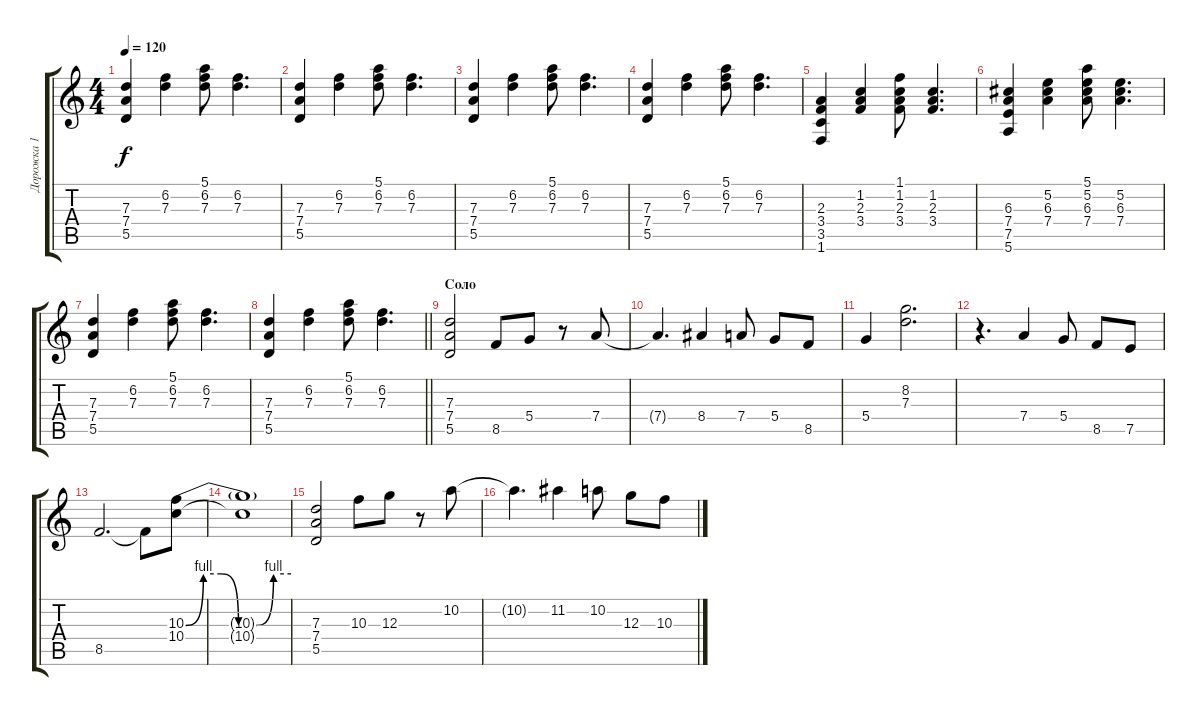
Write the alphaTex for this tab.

\track ("Дорожка 1" "Дорожка 1") {instrument electricguitarclean}
\staff {score tabs}
\tuning (E4 B3 G3 D3 A2 E2) {hide}
\ts (4 4)
\tempo 120
\clef g2
\ks c
(7.3 7.4 5.5).4{dy f} (6.2 7.3).4 (5.1 6.2 7.3).8 (6.2 7.3).4{d} |
(7.3 7.4 5.5).4 (6.2 7.3).4 (5.1 6.2 7.3).8 (6.2 7.3).4{d} |
(7.3 7.4 5.5).4 (6.2 7.3).4 (5.1 6.2 7.3).8 (6.2 7.3).4{d} |
(7.3 7.4 5.5).4 (6.2 7.3).4 (5.1 6.2 7.3).8 (6.2 7.3).4{d} |
(2.3 3.4 3.5 1.6).4 (1.2 2.3 3.4).4 (1.1 1.2 2.3 3.4).8 (1.2 2.3 3.4).4{d} |
(6.3 7.4 7.5 5.6).4 (5.2 6.3 7.4).4 (5.1 5.2 6.3 7.4).8 (5.2 6.3 7.4).4{d} |
(7.3 7.4 5.5).4 (6.2 7.3).4 (5.1 6.2 7.3).8 (6.2 7.3).4{d} |
\barLineRight lightlight
(7.3 7.4 5.5).4 (6.2 7.3).4 (5.1 6.2 7.3).8 (6.2 7.3).4{d} |
\section ("" "Соло")
(7.3 7.4 5.5).2 8.5.8 5.4.8 r.8 7.4.8 |
7.4{t}.4{d} 8.4.4 7.4.8 5.4.8 8.5.8 |
5.4.4 (8.2 7.3).2{d} |
r.4{d} 7.4.4 5.4.8 8.5.8 7.5.8 |
8.5.2{d} 8.5{t}.8 (10.3{be (custom 0 0 10 4 20 4 30 0 40 0 50 4 60 4)} 10.4).8 |
(10.3{t} 10.4{t}).1 |
(7.3 7.4 5.5).2 10.3.8 12.3.8 r.8 10.2.8 |
10.2{t}.4{d} 11.2.4 10.2.8 12.3.8 10.3.8
